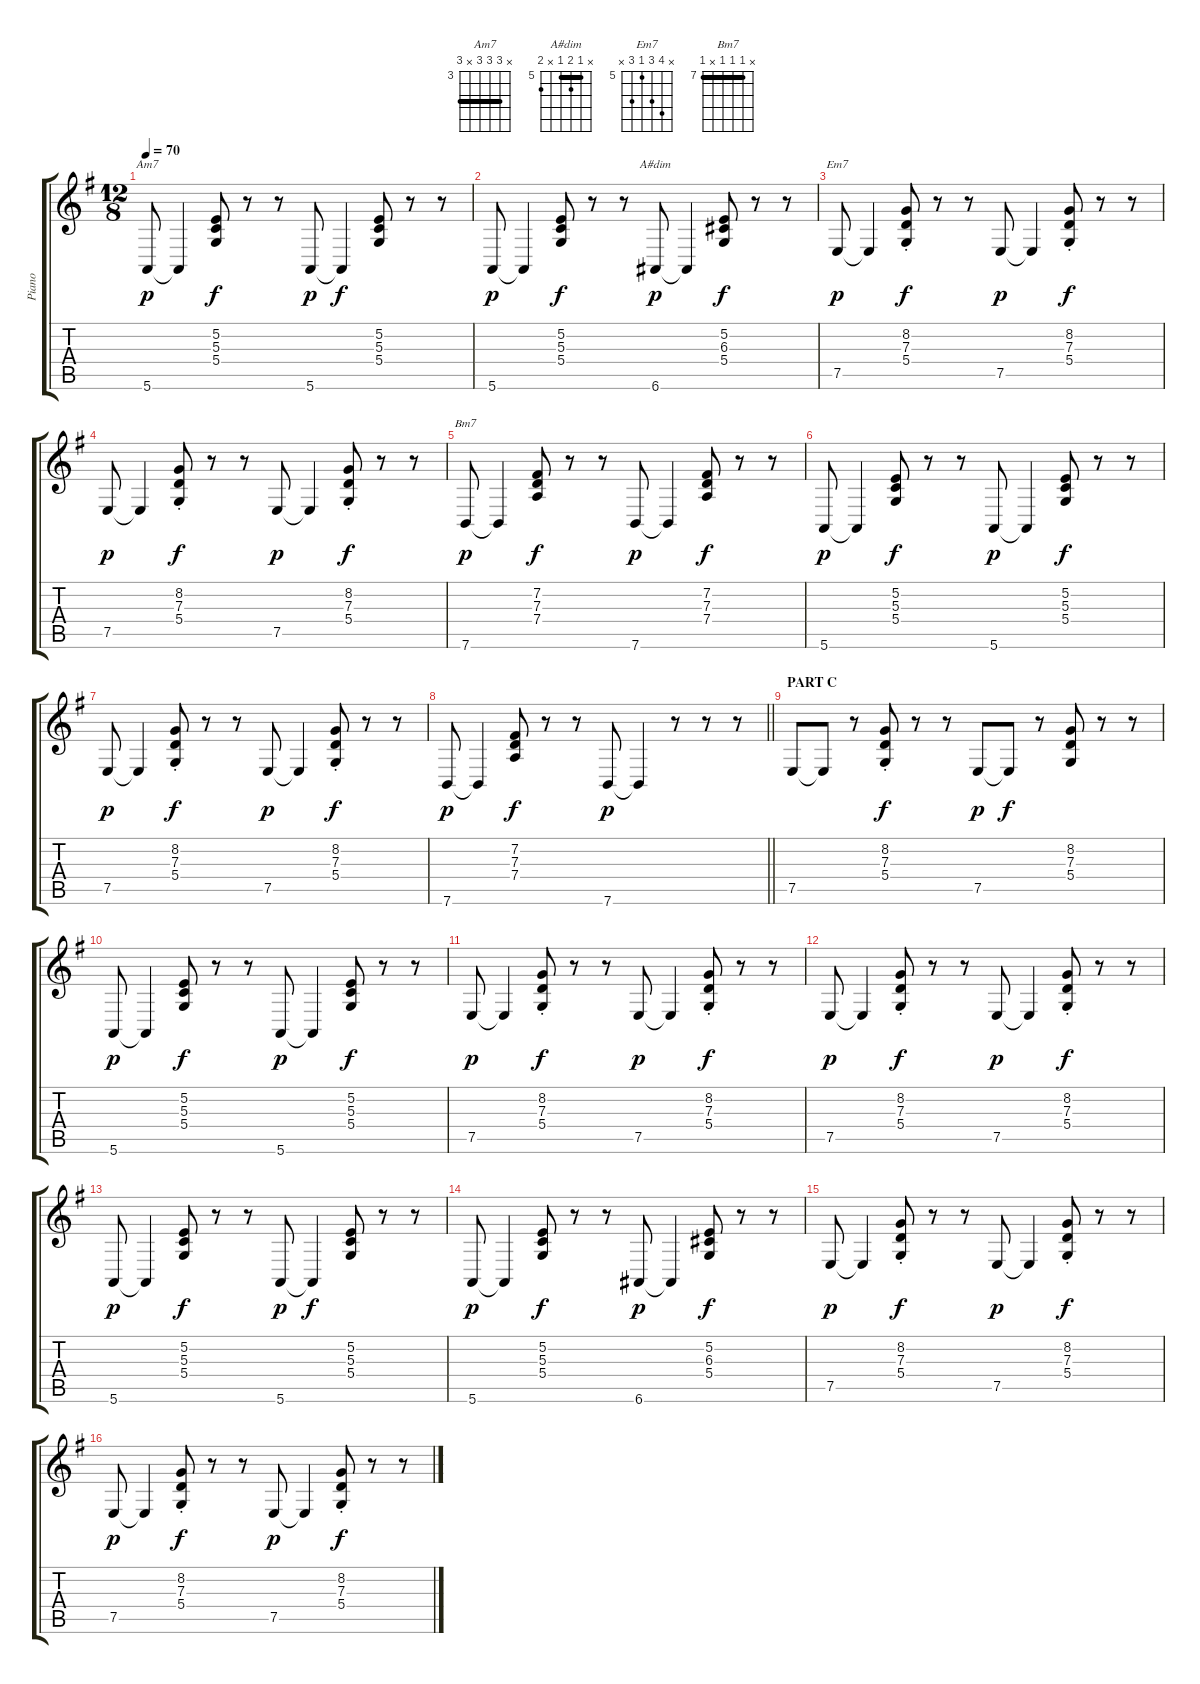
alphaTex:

\track ("Piano" "Piano") {instrument electricgrandpiano}
\staff {score tabs}
\tuning (E4 B3 G3 D3 A2 E2) {hide}
\chord ("Am7" x 5 5 5 x 5) {firstfret 3 barre 5}
\chord ("A#dim" x 5 6 5 x 6) {firstfret 5 barre 5}
\chord ("Em7" x 8 7 5 7 x) {firstfret 5}
\chord ("Bm7" x 7 7 7 x 7) {firstfret 7 barre 7}
\ts (12 8)
\tempo 70
\clef g2
\ks eminor
5.6.8{ch "Am7" dy p} 5.6{t}.4 (5.2 5.3 5.4).8{dy f} r.8 r.8 5.6.8{dy p} 5.6{t}.4{dy f} (5.2 5.3 5.4).8 r.8 r.8 |
5.6.8{dy p} 5.6{t}.4 (5.2 5.3 5.4).8{dy f} r.8 r.8 6.6.8{ch "A#dim" dy p} 6.6{t}.4 (5.2 6.3 5.4).8{dy f} r.8 r.8 |
7.5.8{ch "Em7" dy p} 7.5{t}.4 (8.2 7.3{st} 5.4).8{dy f} r.8 r.8 7.5.8{dy p} 7.5{t}.4 (8.2 7.3{st} 5.4).8{dy f} r.8 r.8 |
7.5.8{dy p} 7.5{t}.4 (8.2 7.3{st} 5.4).8{dy f} r.8 r.8 7.5.8{dy p} 7.5{t}.4 (8.2 7.3{st} 5.4).8{dy f} r.8 r.8 |
7.6.8{ch "Bm7" dy p} 7.6{t}.4 (7.2 7.3 7.4).8{dy f} r.8 r.8 7.6.8{dy p} 7.6{t}.4 (7.2 7.3 7.4).8{dy f} r.8 r.8 |
5.6.8{dy p} 5.6{t}.4 (5.2 5.3 5.4).8{dy f} r.8 r.8 5.6.8{dy p} 5.6{t}.4 (5.2 5.3 5.4).8{dy f} r.8 r.8 |
7.5.8{dy p} 7.5{t}.4 (8.2 7.3{st} 5.4).8{dy f} r.8 r.8 7.5.8{dy p} 7.5{t}.4 (8.2 7.3{st} 5.4).8{dy f} r.8 r.8 |
\barLineRight lightlight
7.6.8{dy p} 7.6{t}.4 (7.2 7.3 7.4).8{dy f} r.8 r.8 7.6.8{dy p} 7.6{t}.4 r.8 r.8 r.8 |
\section ("" "PART C")
7.5.8 7.5{t}.8 r.8 (8.2{st} 7.3 5.4).8{dy f} r.8 r.8 7.5.8{dy p} 7.5{t}.8{dy f} r.8 (8.2 7.3 5.4).8 r.8 r.8 |
5.6.8{dy p} 5.6{t}.4 (5.2 5.3 5.4).8{dy f} r.8 r.8 5.6.8{dy p} 5.6{t}.4 (5.2 5.3 5.4).8{dy f} r.8 r.8 |
7.5.8{dy p} 7.5{t}.4 (8.2 7.3{st} 5.4).8{dy f} r.8 r.8 7.5.8{dy p} 7.5{t}.4 (8.2 7.3{st} 5.4).8{dy f} r.8 r.8 |
7.5.8{dy p} 7.5{t}.4 (8.2 7.3{st} 5.4).8{dy f} r.8 r.8 7.5.8{dy p} 7.5{t}.4 (8.2 7.3{st} 5.4).8{dy f} r.8 r.8 |
5.6.8{dy p} 5.6{t}.4 (5.2 5.3 5.4).8{dy f} r.8 r.8 5.6.8{dy p} 5.6{t}.4{dy f} (5.2 5.3 5.4).8 r.8 r.8 |
5.6.8{dy p} 5.6{t}.4 (5.2 5.3 5.4).8{dy f} r.8 r.8 6.6.8{dy p} 6.6{t}.4 (5.2 6.3 5.4).8{dy f} r.8 r.8 |
7.5.8{dy p} 7.5{t}.4 (8.2 7.3{st} 5.4).8{dy f} r.8 r.8 7.5.8{dy p} 7.5{t}.4 (8.2 7.3{st} 5.4).8{dy f} r.8 r.8 |
7.5.8{dy p} 7.5{t}.4 (8.2 7.3{st} 5.4).8{dy f} r.8 r.8 7.5.8{dy p} 7.5{t}.4 (8.2 7.3{st} 5.4).8{dy f} r.8 r.8
